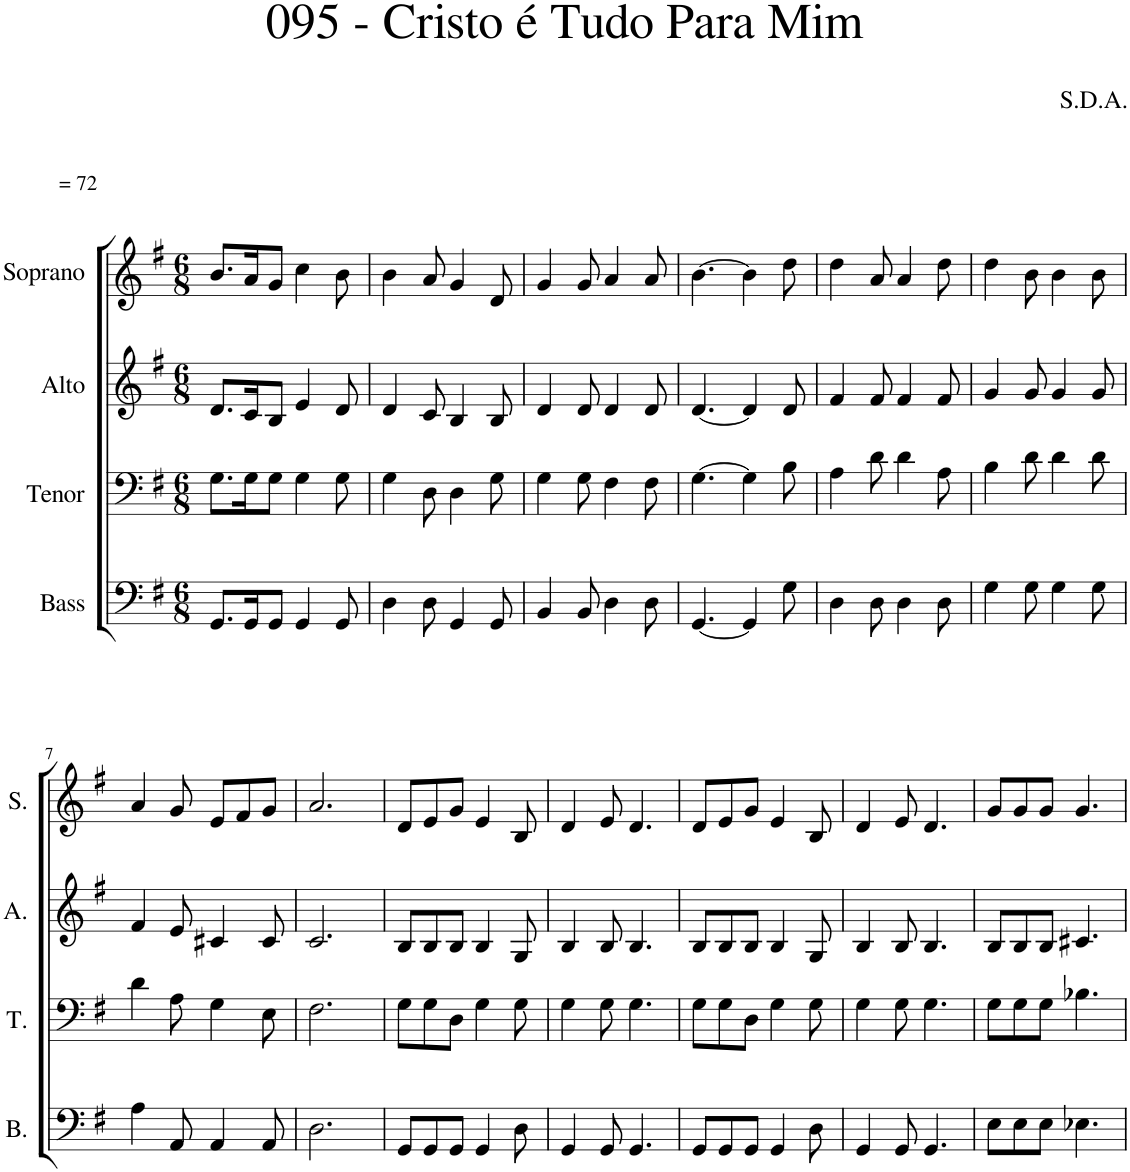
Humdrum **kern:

**kern	**kern	**kern	**kern
*part4	*part3	*part2	*part1
*staff4	*staff3	*staff2	*staff1
*I"Bass	*I"Tenor	*I"Alto	*I"Soprano
*I'B.	*I'T.	*I'A.	*I'S.
*clefF4	*clefF4	*clefG2	*clefG2
*k[f#]	*k[f#]	*k[f#]	*k[f#]
*M6/8	*M6/8	*M6/8	*M6/8
=1	=1	=1	=1
!	!	!	!LO:TX:a:t== 72
8.GG/L	8.G\L	8.d/L	8.b/L
16GG/K	16G\K	16c/K	16a/K
8GG/J	8G\J	8B/J	8g/J
4GG/	4G\	4e/	4cc\
8GG/	8G\	8d/	8b\
=2	=2	=2	=2
4D\	4G\	4d/	4b\
8D\	8D\	8c/	8a/
4GG/	4D\	4B/	4g/
8GG/	8G\	8B/	8d/
=3	=3	=3	=3
4BB/	4G\	4d/	4g/
8BB/	8G\	8d/	8g/
4D\	4F#\	4d/	4a/
8D\	8F#\	8d/	8a/
=4	=4	=4	=4
[4.GG/	[4.G\	[4.d/	[4.b\
4GG/]	4G\]	4d/]	4b\]
8G\	8B\	8d/	8dd\
=5	=5	=5	=5
4D\	4A\	4f#/	4dd\
8D\	8d\	8f#/	8a/
4D\	4d\	4f#/	4a/
8D\	8A\	8f#/	8dd\
=6	=6	=6	=6
4G\	4B\	4g/	4dd\
8G\	8d\	8g/	8b\
4G\	4d\	4g/	4b\
8G\	8d\	8g/	8b\
!!LO:LB:g=z
=7	=7	=7	=7
4A\	4d\	4f#/	4a/
8AA/	8A\	8e/	8g/
4AA/	4G\	4c#X/	8e/L
.	.	.	8f#/
8AA/	8E\	8c#/	8g/J
=8	=8	=8	=8
2.D\	2.F#\	2.c/	2.a/
=9	=9	=9	=9
8GG/L	8G\L	8B/L	8d/L
8GG/	8G\	8B/	8e/
8GG/J	8D\J	8B/J	8g/J
4GG/	4G\	4B/	4e/
8D\	8G\	8G/	8B/
=10	=10	=10	=10
4GG/	4G\	4B/	4d/
8GG/	8G\	8B/	8e/
4.GG/	4.G\	4.B/	4.d/
=11	=11	=11	=11
8GG/L	8G\L	8B/L	8d/L
8GG/	8G\	8B/	8e/
8GG/J	8D\J	8B/J	8g/J
4GG/	4G\	4B/	4e/
8D\	8G\	8G/	8B/
=12	=12	=12	=12
4GG/	4G\	4B/	4d/
8GG/	8G\	8B/	8e/
4.GG/	4.G\	4.B/	4.d/
=13	=13	=13	=13
8E\L	8G\L	8B/L	8g/L
8E\	8G\	8B/	8g/
8E\J	8G\J	8B/J	8g/J
4.E-X\	4.B-X\	4.c#X/	4.g/
=	=	=	=
*-	*-	*-	*-
